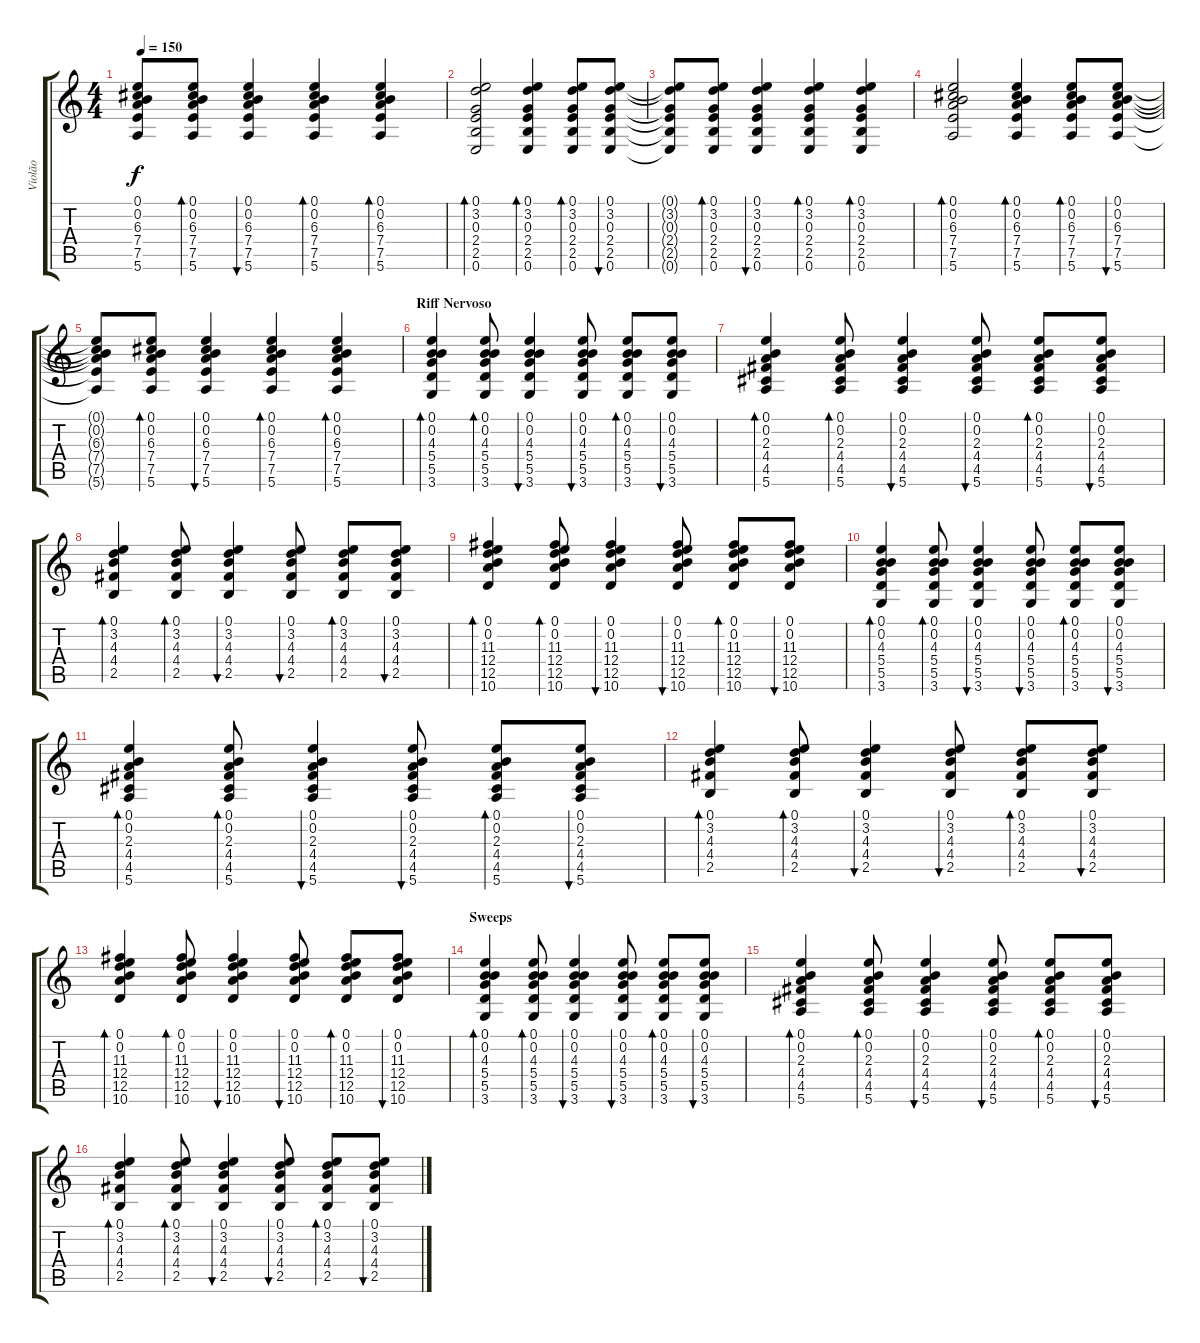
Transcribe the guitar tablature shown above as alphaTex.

\track ("Violão" "Violão") {instrument acousticguitarsteel}
\staff {score tabs}
\tuning (E4 B3 G3 D3 A2 E2) {hide}
\ts (4 4)
\tempo 150
\clef g2
\ks c
(0.1{t} 0.2{t} 6.3{t} 7.4{t} 7.5{t} 5.6{t}).8{dy f} (0.1 0.2 6.3 7.4 7.5 5.6).8{bd 30} (0.1 0.2 6.3 7.4 7.5 5.6).4{bu 30} (0.1 0.2 6.3 7.4 7.5 5.6).4{bd 30} (0.1 0.2 6.3 7.4 7.5 5.6).4{bd 30} |
(0.1 3.2 0.3 2.4 2.5 0.6).2{bd 30} (0.1 3.2 0.3 2.4 2.5 0.6).4{bd 30} (0.1 3.2 0.3 2.4 2.5 0.6).8{bd 30} (0.1 3.2 0.3 2.4 2.5 0.6).8{bu 30} |
(0.1{t} 3.2{t} 0.3{t} 2.4{t} 2.5{t} 0.6{t}).8 (0.1 3.2 0.3 2.4 2.5 0.6).8{bd 30} (0.1 3.2 0.3 2.4 2.5 0.6).4{bu 30} (0.1 3.2 0.3 2.4 2.5 0.6).4{bd 30} (0.1 3.2 0.3 2.4 2.5 0.6).4{bd 30} |
(0.1 0.2 6.3 7.4 7.5 5.6).2{bd 30} (0.1 0.2 6.3 7.4 7.5 5.6).4{bd 30} (0.1 0.2 6.3 7.4 7.5 5.6).8{bd 30} (0.1 0.2 6.3 7.4 7.5 5.6).8{bu 30} |
(0.1{t} 0.2{t} 6.3{t} 7.4{t} 7.5{t} 5.6{t}).8 (0.1 0.2 6.3 7.4 7.5 5.6).8{bd 30} (0.1 0.2 6.3 7.4 7.5 5.6).4{bu 30} (0.1 0.2 6.3 7.4 7.5 5.6).4{bd 30} (0.1 0.2 6.3 7.4 7.5 5.6).4{bd 30} |
\section ("" "Riff Nervoso")
(0.1 0.2 4.3 5.4 5.5 3.6).4{bd 30} (0.1 0.2 4.3 5.4 5.5 3.6).8{bd 30} (0.1 0.2 4.3 5.4 5.5 3.6).4{bu 30} (0.1 0.2 4.3 5.4 5.5 3.6).8{bu 30} (0.1 0.2 4.3 5.4 5.5 3.6).8{bd 30} (0.1 0.2 4.3 5.4 5.5 3.6).8{bu 30} |
(0.1 0.2 2.3 4.4 4.5 5.6).4{bd 30} (0.1 0.2 2.3 4.4 4.5 5.6).8{bd 30} (0.1 0.2 2.3 4.4 4.5 5.6).4{bu 30} (0.1 0.2 2.3 4.4 4.5 5.6).8{bu 30} (0.1 0.2 2.3 4.4 4.5 5.6).8{bd 30} (0.1 0.2 2.3 4.4 4.5 5.6).8{bu 30} |
(0.1 3.2 4.3 4.4 2.5).4{bd 30} (0.1 3.2 4.3 4.4 2.5).8{bd 30} (0.1 3.2 4.3 4.4 2.5).4{bu 30} (0.1 3.2 4.3 4.4 2.5).8{bu 30} (0.1 3.2 4.3 4.4 2.5).8{bd 30} (0.1 3.2 4.3 4.4 2.5).8{bu 30} |
(0.1 0.2 11.3 12.4 12.5 10.6).4{bd 30} (0.1 0.2 11.3 12.4 12.5 10.6).8{bd 30} (0.1 0.2 11.3 12.4 12.5 10.6).4{bu 30} (0.1 0.2 11.3 12.4 12.5 10.6).8{bu 30} (0.1 0.2 11.3 12.4 12.5 10.6).8{bd 30} (0.1 0.2 11.3 12.4 12.5 10.6).8{bu 30} |
(0.1 0.2 4.3 5.4 5.5 3.6).4{bd 30} (0.1 0.2 4.3 5.4 5.5 3.6).8{bd 30} (0.1 0.2 4.3 5.4 5.5 3.6).4{bu 30} (0.1 0.2 4.3 5.4 5.5 3.6).8{bu 30} (0.1 0.2 4.3 5.4 5.5 3.6).8{bd 30} (0.1 0.2 4.3 5.4 5.5 3.6).8{bu 30} |
(0.1 0.2 2.3 4.4 4.5 5.6).4{bd 30} (0.1 0.2 2.3 4.4 4.5 5.6).8{bd 30} (0.1 0.2 2.3 4.4 4.5 5.6).4{bu 30} (0.1 0.2 2.3 4.4 4.5 5.6).8{bu 30} (0.1 0.2 2.3 4.4 4.5 5.6).8{bd 30} (0.1 0.2 2.3 4.4 4.5 5.6).8{bu 30} |
(0.1 3.2 4.3 4.4 2.5).4{bd 30} (0.1 3.2 4.3 4.4 2.5).8{bd 30} (0.1 3.2 4.3 4.4 2.5).4{bu 30} (0.1 3.2 4.3 4.4 2.5).8{bu 30} (0.1 3.2 4.3 4.4 2.5).8{bd 30} (0.1 3.2 4.3 4.4 2.5).8{bu 30} |
(0.1 0.2 11.3 12.4 12.5 10.6).4{bd 30} (0.1 0.2 11.3 12.4 12.5 10.6).8{bd 30} (0.1 0.2 11.3 12.4 12.5 10.6).4{bu 30} (0.1 0.2 11.3 12.4 12.5 10.6).8{bu 30} (0.1 0.2 11.3 12.4 12.5 10.6).8{bd 30} (0.1 0.2 11.3 12.4 12.5 10.6).8{bu 30} |
\section ("" "Sweeps")
(0.1 0.2 4.3 5.4 5.5 3.6).4{bd 30} (0.1 0.2 4.3 5.4 5.5 3.6).8{bd 30} (0.1 0.2 4.3 5.4 5.5 3.6).4{bu 30} (0.1 0.2 4.3 5.4 5.5 3.6).8{bu 30} (0.1 0.2 4.3 5.4 5.5 3.6).8{bd 30} (0.1 0.2 4.3 5.4 5.5 3.6).8{bu 30} |
(0.1 0.2 2.3 4.4 4.5 5.6).4{bd 30} (0.1 0.2 2.3 4.4 4.5 5.6).8{bd 30} (0.1 0.2 2.3 4.4 4.5 5.6).4{bu 30} (0.1 0.2 2.3 4.4 4.5 5.6).8{bu 30} (0.1 0.2 2.3 4.4 4.5 5.6).8{bd 30} (0.1 0.2 2.3 4.4 4.5 5.6).8{bu 30} |
(0.1 3.2 4.3 4.4 2.5).4{bd 30} (0.1 3.2 4.3 4.4 2.5).8{bd 30} (0.1 3.2 4.3 4.4 2.5).4{bu 30} (0.1 3.2 4.3 4.4 2.5).8{bu 30} (0.1 3.2 4.3 4.4 2.5).8{bd 30} (0.1 3.2 4.3 4.4 2.5).8{bu 30}
